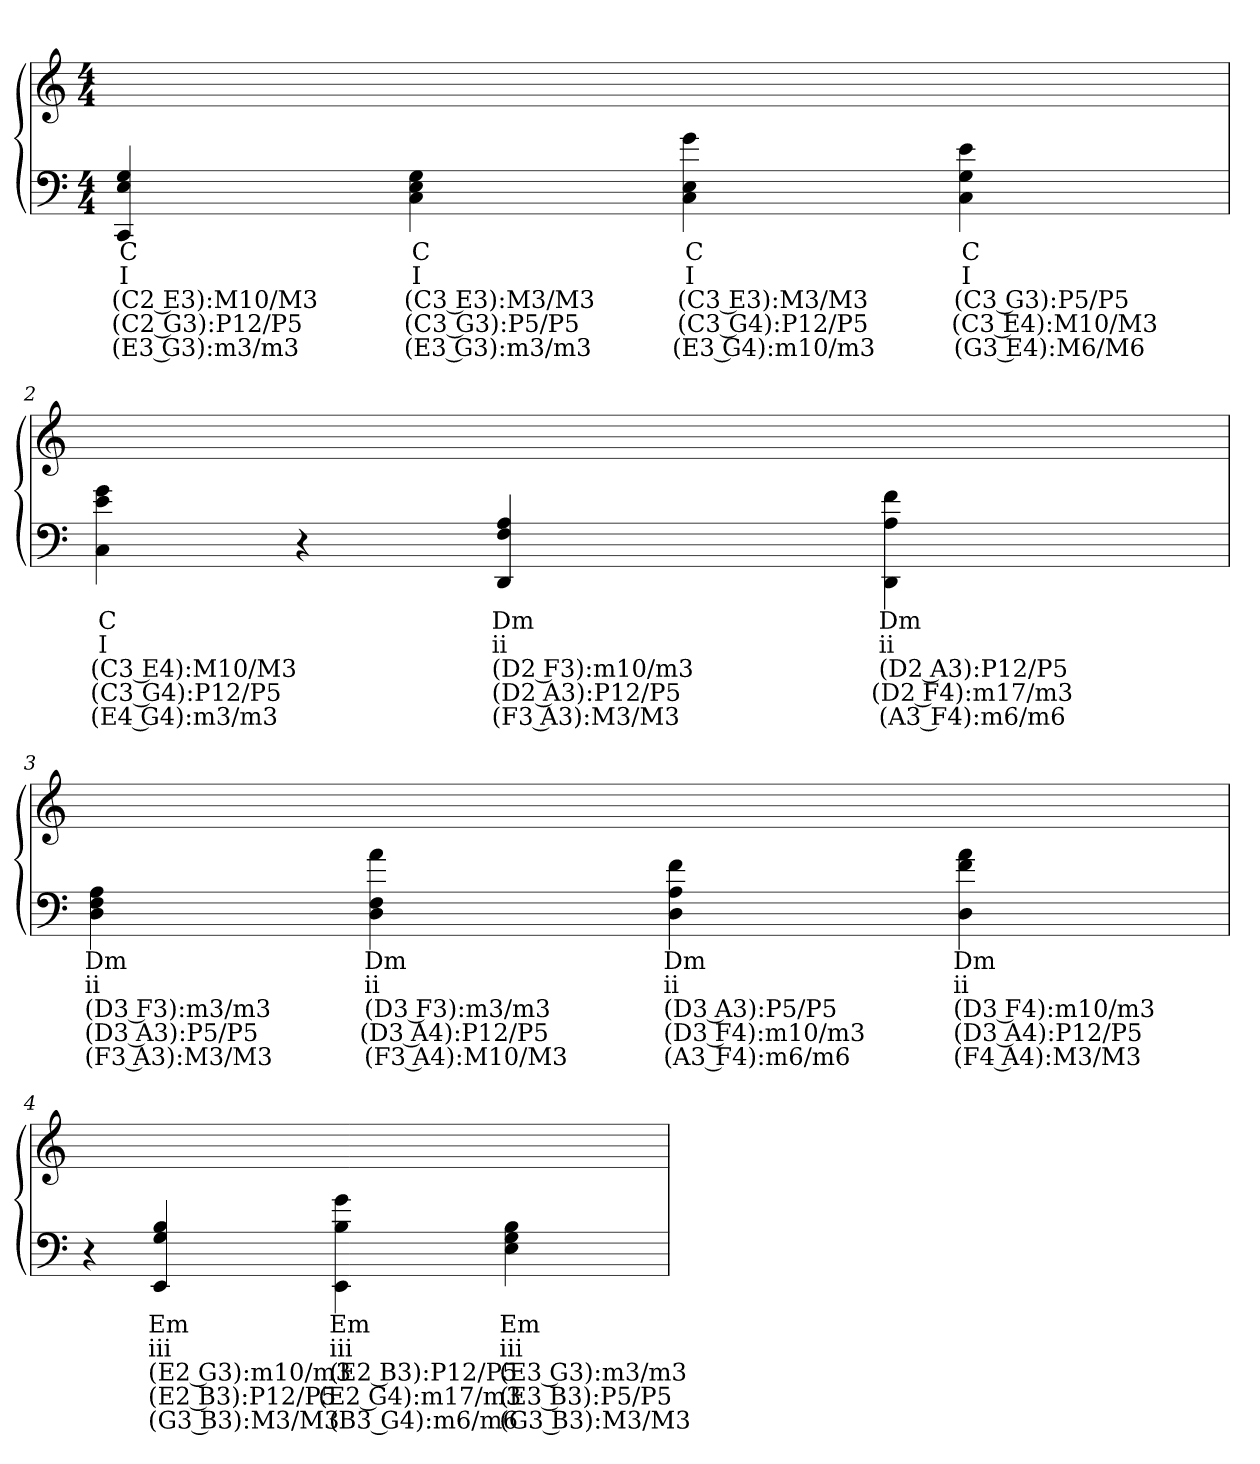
**kern	**text	**text	**text	**text	**text	**kern
*part2	*part2	*part2	*part2	*part2	*part2	*part1
*staff2	*staff2	*staff2	*staff2	*staff2	*staff2	*staff1
*clefF4	*	*	*	*	*	*clefG2
*k[]	*	*	*	*	*	*k[]
*C:	*	*	*	*	*	*C:
*M4/4	*	*	*	*	*	*M4/4
*MM60	*	*	*	*	*	*MM60
=1	=1	=1	=1	=1	=1	=1
4CC 4E 4G	C	I	(C2 E3):M10/M3	(C2 G3):P12/P5	(E3 G3):m3/m3	1ryy
4C 4E 4G	C	I	(C3 E3):M3/M3	(C3 G3):P5/P5	(E3 G3):m3/m3	.
4C 4E 4g	C	I	(C3 E3):M3/M3	(C3 G4):P12/P5	(E3 G4):m10/m3	.
4C 4G 4e	C	I	(C3 G3):P5/P5	(C3 E4):M10/M3	(G3 E4):M6/M6	.
=2	=2	=2	=2	=2	=2	=2
4C 4e 4g	C	I	(C3 E4):M10/M3	(C3 G4):P12/P5	(E4 G4):m3/m3	1ryy
4r	.	.	.	.	.	.
4DD 4F 4A	Dm	ii	(D2 F3):m10/m3	(D2 A3):P12/P5	(F3 A3):M3/M3	.
4DD 4A 4f	Dm	ii	(D2 A3):P12/P5	(D2 F4):m17/m3	(A3 F4):m6/m6	.
=3	=3	=3	=3	=3	=3	=3
4D 4F 4A	Dm	ii	(D3 F3):m3/m3	(D3 A3):P5/P5	(F3 A3):M3/M3	1ryy
4D 4F 4a	Dm	ii	(D3 F3):m3/m3	(D3 A4):P12/P5	(F3 A4):M10/M3	.
4D 4A 4f	Dm	ii	(D3 A3):P5/P5	(D3 F4):m10/m3	(A3 F4):m6/m6	.
4D 4f 4a	Dm	ii	(D3 F4):m10/m3	(D3 A4):P12/P5	(F4 A4):M3/M3	.
=4	=4	=4	=4	=4	=4	=4
4r	.	.	.	.	.	1ryy
4EE 4G 4B	Em	iii	(E2 G3):m10/m3	(E2 B3):P12/P5	(G3 B3):M3/M3	.
4EE 4B 4g	Em	iii	(E2 B3):P12/P5	(E2 G4):m17/m3	(B3 G4):m6/m6	.
4E 4G 4B	Em	iii	(E3 G3):m3/m3	(E3 B3):P5/P5	(G3 B3):M3/M3	.
=	=	=	=	=	=	=
*-	*-	*-	*-	*-	*-	*-
